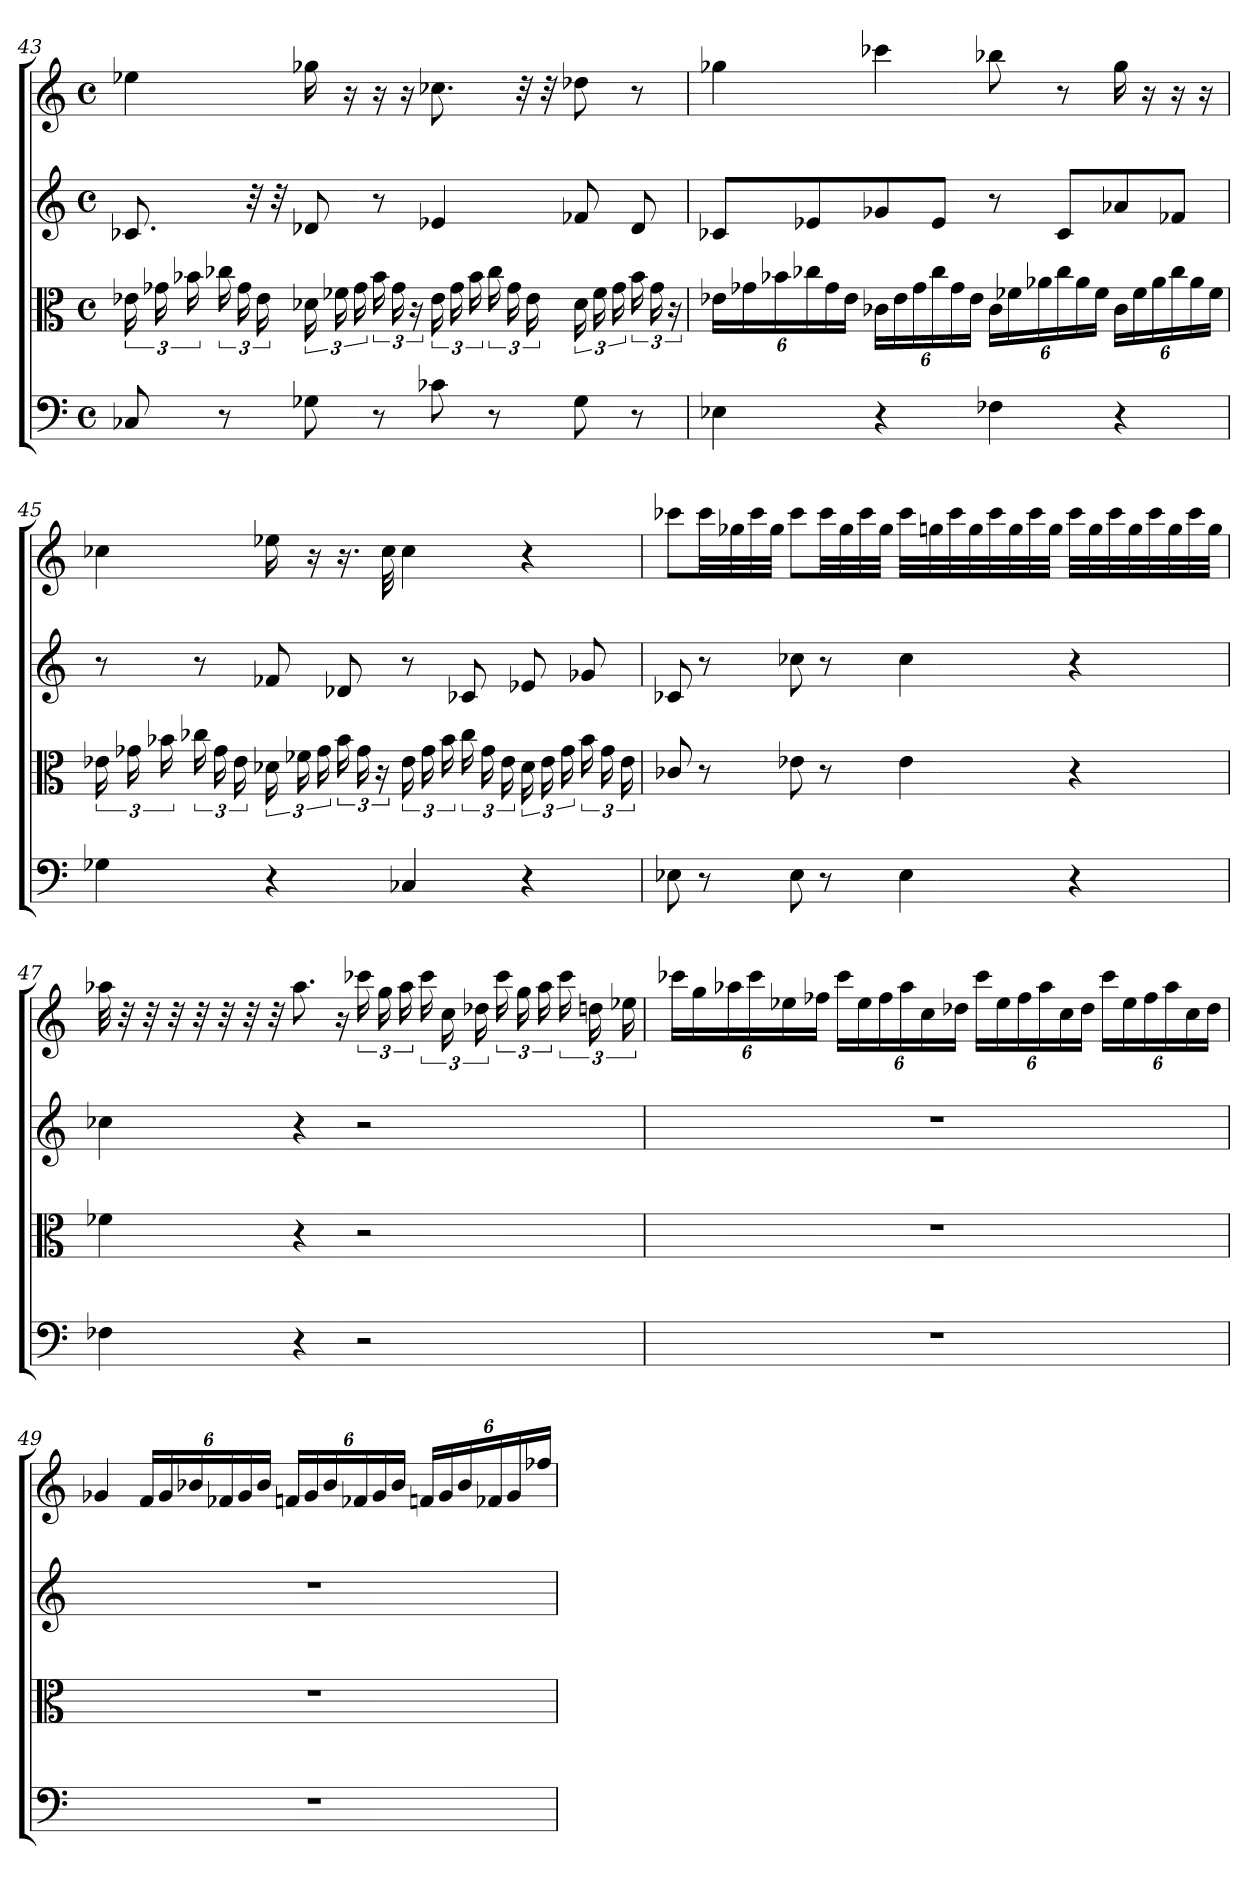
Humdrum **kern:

**kern	**kern	**kern	**kern
*part4	*part3	*part2	*part1
*staff4	*staff3	*staff2	*staff1
*clefF4	*clefC3	*clefG2	*clefG2
*k[]	*k[]	*k[]	*k[]
*M4/4	*M4/4	*M4/4	*M4/4
*met(c)	*met(c)	*met(c)	*met(c)
=43	=43	=43	=43
8C-X/	24e-X\	8.c-X/	4ee-X\
.	24g-X\	.	.
.	24b-X\	.	.
8r	24cc-X\	.	.
.	24g-\	.	.
.	.	32r	.
.	24e-\	.	.
.	.	32r	.
8G-X\	24d-X\	8d-X/	16gg-X\
.	24f-X\	.	.
.	.	.	16r
.	24g-\	.	.
8r	24b-\	8r	16r
.	24g-\	.	.
.	.	.	16r
.	24r	.	.
8c-X\	24e-\	4e-X/	8.cc-X\
.	24g-\	.	.
.	24b-\	.	.
8r	24cc-\	.	.
.	24g-\	.	.
.	.	.	32r
.	24e-\	.	.
.	.	.	32r
8G-\	24d-\	8f-X/	8dd-X\
.	24f-\	.	.
.	24g-\	.	.
8r	24b-\	8d-/	8r
.	24g-\	.	.
.	24r	.	.
=44	=44	=44	=44
4E-X\	24e-X\LL	8c-X/L	4gg-X\
.	24g-X\	.	.
.	24b-X\	.	.
.	24cc-X\	8e-X/	.
.	24g-\	.	.
.	24e-\JJ	.	.
4r	24c-X\LL	8g-X/	4ccc-X\
.	24e-\	.	.
.	24g-\	.	.
.	24cc-\	8e-/J	.
.	24g-\	.	.
.	24e-\JJ	.	.
4F-X\	24c-\LL	8r	8bb-X\
.	24f-X\	.	.
.	24a-X\	.	.
.	24cc-\	8c-/L	8r
.	24a-\	.	.
.	24f-\JJ	.	.
4r	24c-\LL	8a-X/	16gg-\
.	24f-\	.	.
.	.	.	16r
.	24a-\	.	.
.	24cc-\	8f-X/J	16r
.	24a-\	.	.
.	.	.	16r
.	24f-\JJ	.	.
=45	=45	=45	=45
4G-X\	24e-X\	8r	4cc-X\
.	24g-X\	.	.
.	24b-X\	.	.
.	24cc-X\	8r	.
.	24g-\	.	.
.	24e-\	.	.
4r	24d-X\	8f-X/	16ee-X\
.	24f-X\	.	.
.	.	.	16r
.	24g-\	.	.
.	24b-\	8d-X/	16.r
.	24g-\	.	.
.	24r	.	.
.	.	.	32cc-\
4C-X/	24e-\	8r	4cc-\
.	24g-\	.	.
.	24b-\	.	.
.	24cc-\	8c-X/	.
.	24g-\	.	.
.	24e-\	.	.
4r	24d-\	8e-X/	4r
.	24e-\	.	.
.	24g-\	.	.
.	24b-\	8g-X/	.
.	24g-\	.	.
.	24e-\	.	.
=46	=46	=46	=46
8E-X\	8c-X/	8c-X/	8ccc-X\L
8r	8r	8r	32ccc-\LL
.	.	.	32gg-X\
.	.	.	32ccc-\
.	.	.	32gg-\JJJ
8E-\	8e-X\	8cc-X\	8ccc-\L
8r	8r	8r	32ccc-\LL
.	.	.	32gg-\
.	.	.	32ccc-\
.	.	.	32gg-\JJJ
4E-\	4e-\	4cc-\	32ccc-\LLL
.	.	.	32ggn\
.	.	.	32ccc-\
.	.	.	32gg\
.	.	.	32ccc-\
.	.	.	32gg\
.	.	.	32ccc-\
.	.	.	32gg\JJJ
4r	4r	4r	32ccc-\LLL
.	.	.	32gg\
.	.	.	32ccc-\
.	.	.	32gg\
.	.	.	32ccc-\
.	.	.	32gg\
.	.	.	32ccc-\
.	.	.	32gg\JJJ
=47	=47	=47	=47
4F-X\	4f-X\	4cc-X\	32aa-X\
.	.	.	32r
.	.	.	32r
.	.	.	32r
.	.	.	32r
.	.	.	32r
.	.	.	32r
.	.	.	32r
4r	4r	4r	8.aa-\
.	.	.	16r
2r	2r	2r	24ccc-X\
.	.	.	24gg\
.	.	.	24aa-\
.	.	.	24ccc-\
.	.	.	24cc\
.	.	.	24dd-X\
.	.	.	24ccc-\
.	.	.	24gg\
.	.	.	24aa-\
.	.	.	24ccc-\
.	.	.	24ddn\
.	.	.	24ee-X\
=48	=48	=48	=48
1r	1r	1r	24ccc-X\LL
.	.	.	24gg\
.	.	.	24aa-X\
.	.	.	24ccc-\
.	.	.	24ee-X\
.	.	.	24ff-X\JJ
.	.	.	24ccc-\LL
.	.	.	24ee-\
.	.	.	24ff-\
.	.	.	24aa-\
.	.	.	24cc\
.	.	.	24dd-X\JJ
.	.	.	24ccc-\LL
.	.	.	24ee-\
.	.	.	24ff-\
.	.	.	24aa-\
.	.	.	24cc\
.	.	.	24dd-\JJ
.	.	.	24ccc-\LL
.	.	.	24ee-\
.	.	.	24ff-\
.	.	.	24aa-\
.	.	.	24cc\
.	.	.	24dd-\JJ
=49	=49	=49	=49
1r	1r	1r	4g-X/
.	.	.	24f/LL
.	.	.	24g-/
.	.	.	24b-X/
.	.	.	24f-X/
.	.	.	24g-/
.	.	.	24b-/JJ
.	.	.	24fn/LL
.	.	.	24g-/
.	.	.	24b-/
.	.	.	24f-X/
.	.	.	24g-/
.	.	.	24b-/JJ
.	.	.	24fn/LL
.	.	.	24g-/
.	.	.	24b-/
.	.	.	24f-X/
.	.	.	24g-/
.	.	.	24ff-X/JJ
=	=	=	=
*-	*-	*-	*-
